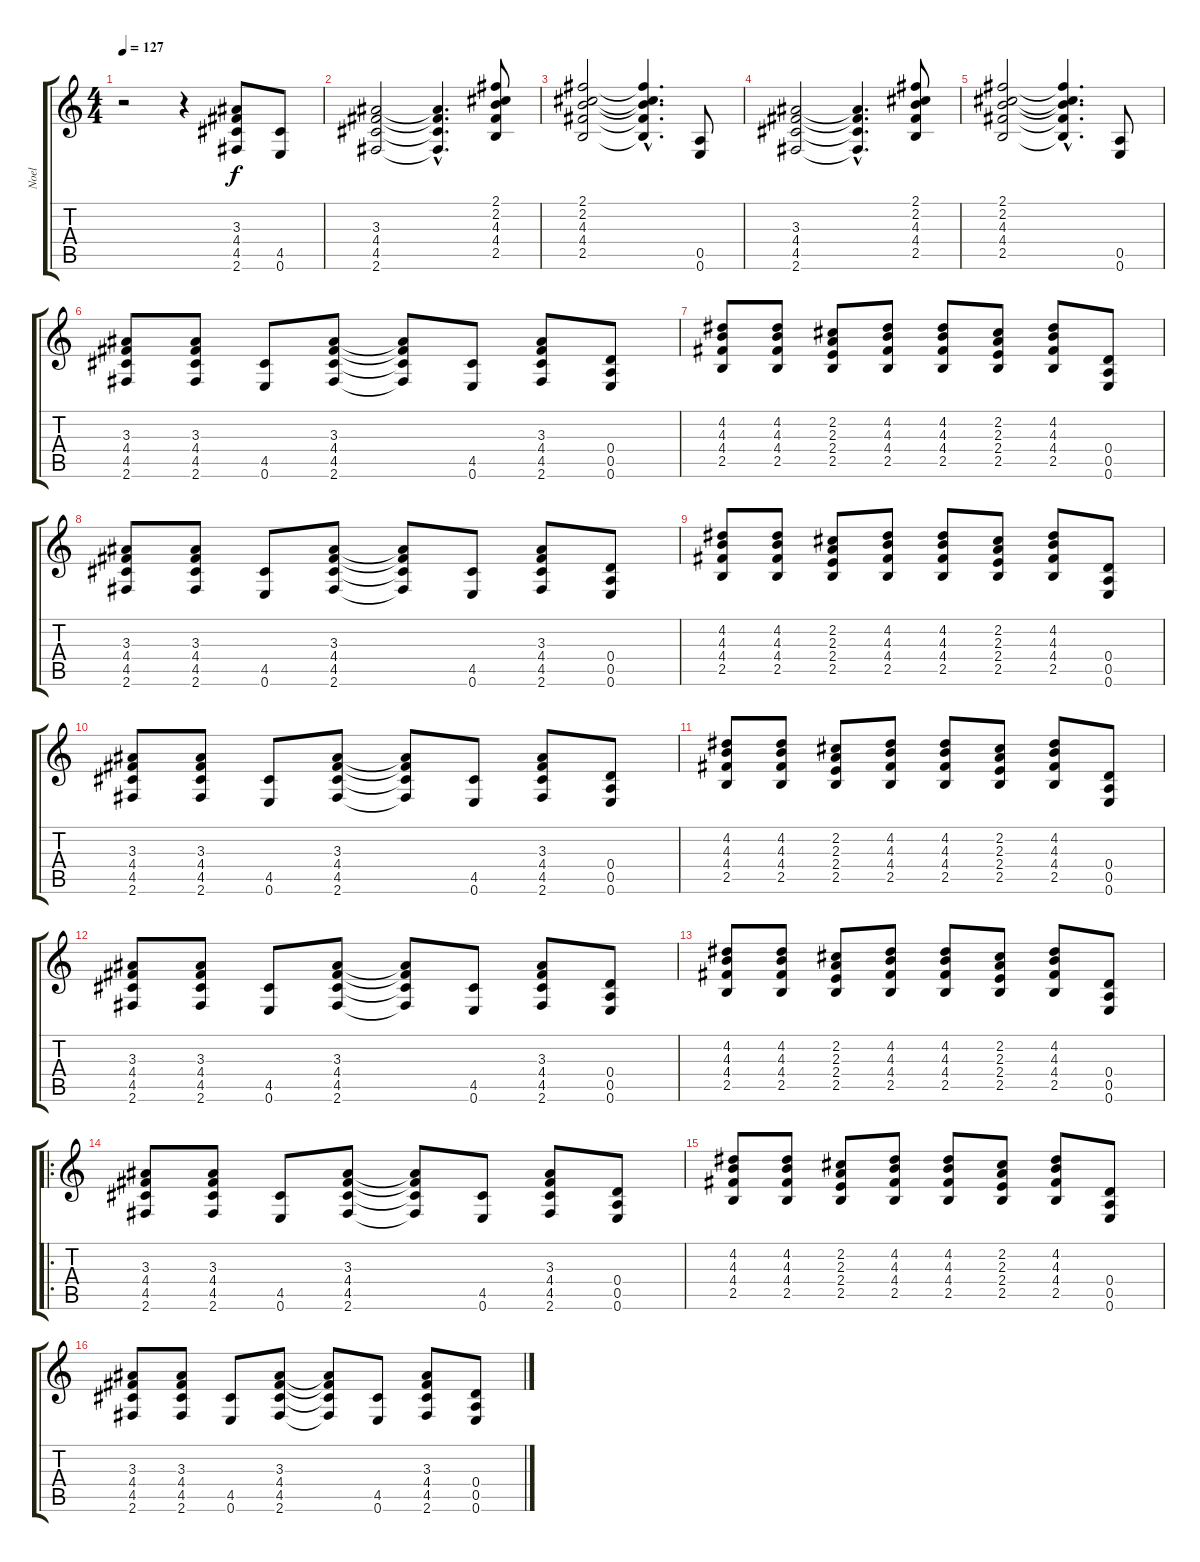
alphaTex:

\track ("Noel" "Noel") {instrument distortionguitar}
\staff {score tabs}
\tuning (E4 B3 G3 D3 A2 E2) {hide}
\ts (4 4)
\tempo 127
\clef g2
\ks c
r.2{dy f instrument distortionguitar} r.4 (3.3 4.4 4.5 2.6).8 (4.5 0.6).8 |
(3.3 4.4 4.5 2.6).2 (3.3{hac t} 4.4{hac t} 4.5{hac t} 2.6{hac t}).4{d} (2.1 2.2 4.3 4.4 2.5).8 |
(2.1 2.2 4.3 4.4 2.5).2 (2.1{hac t} 2.2{hac t} 4.3{hac t} 4.4{hac t} 2.5{hac t}).4{d} (0.5 0.6).8 |
(3.3 4.4 4.5 2.6).2 (3.3{hac t} 4.4{hac t} 4.5{hac t} 2.6{hac t}).4{d} (2.1 2.2 4.3 4.4 2.5).8 |
(2.1 2.2 4.3 4.4 2.5).2 (2.1{hac t} 2.2{hac t} 4.3{hac t} 4.4{hac t} 2.5{hac t}).4{d} (0.5 0.6).8 |
(3.3 4.4 4.5 2.6).8 (3.3 4.4 4.5 2.6).8 (4.5 0.6).8 (3.3 4.4 4.5 2.6).8 (3.3{t} 4.4{t} 4.5{t} 2.6{t}).8 (4.5 0.6).8 (3.3 4.4 4.5 2.6).8 (0.4 0.5 0.6).8 |
(4.2 4.3 4.4 2.5).8 (4.2 4.3 4.4 2.5).8 (2.2 2.3 2.4 2.5).8 (4.2 4.3 4.4 2.5).8 (4.2 4.3 4.4 2.5).8 (2.2 2.3 2.4 2.5).8 (4.2 4.3 4.4 2.5).8 (0.4 0.5 0.6).8 |
(3.3 4.4 4.5 2.6).8 (3.3 4.4 4.5 2.6).8 (4.5 0.6).8 (3.3 4.4 4.5 2.6).8 (3.3{t} 4.4{t} 4.5{t} 2.6{t}).8 (4.5 0.6).8 (3.3 4.4 4.5 2.6).8 (0.4 0.5 0.6).8 |
(4.2 4.3 4.4 2.5).8 (4.2 4.3 4.4 2.5).8 (2.2 2.3 2.4 2.5).8 (4.2 4.3 4.4 2.5).8 (4.2 4.3 4.4 2.5).8 (2.2 2.3 2.4 2.5).8 (4.2 4.3 4.4 2.5).8 (0.4 0.5 0.6).8 |
(3.3 4.4 4.5 2.6).8 (3.3 4.4 4.5 2.6).8 (4.5 0.6).8 (3.3 4.4 4.5 2.6).8 (3.3{t} 4.4{t} 4.5{t} 2.6{t}).8 (4.5 0.6).8 (3.3 4.4 4.5 2.6).8 (0.4 0.5 0.6).8 |
(4.2 4.3 4.4 2.5).8 (4.2 4.3 4.4 2.5).8 (2.2 2.3 2.4 2.5).8 (4.2 4.3 4.4 2.5).8 (4.2 4.3 4.4 2.5).8 (2.2 2.3 2.4 2.5).8 (4.2 4.3 4.4 2.5).8 (0.4 0.5 0.6).8 |
(3.3 4.4 4.5 2.6).8 (3.3 4.4 4.5 2.6).8 (4.5 0.6).8 (3.3 4.4 4.5 2.6).8 (3.3{t} 4.4{t} 4.5{t} 2.6{t}).8 (4.5 0.6).8 (3.3 4.4 4.5 2.6).8 (0.4 0.5 0.6).8 |
(4.2 4.3 4.4 2.5).8 (4.2 4.3 4.4 2.5).8 (2.2 2.3 2.4 2.5).8 (4.2 4.3 4.4 2.5).8 (4.2 4.3 4.4 2.5).8 (2.2 2.3 2.4 2.5).8 (4.2 4.3 4.4 2.5).8 (0.4 0.5 0.6).8 |
\ro
(3.3 4.4 4.5 2.6).8 (3.3 4.4 4.5 2.6).8 (4.5 0.6).8 (3.3 4.4 4.5 2.6).8 (3.3{t} 4.4{t} 4.5{t} 2.6{t}).8 (4.5 0.6).8 (3.3 4.4 4.5 2.6).8 (0.4 0.5 0.6).8 |
(4.2 4.3 4.4 2.5).8 (4.2 4.3 4.4 2.5).8 (2.2 2.3 2.4 2.5).8 (4.2 4.3 4.4 2.5).8 (4.2 4.3 4.4 2.5).8 (2.2 2.3 2.4 2.5).8 (4.2 4.3 4.4 2.5).8 (0.4 0.5 0.6).8 |
(3.3 4.4 4.5 2.6).8 (3.3 4.4 4.5 2.6).8 (4.5 0.6).8 (3.3 4.4 4.5 2.6).8 (3.3{t} 4.4{t} 4.5{t} 2.6{t}).8 (4.5 0.6).8 (3.3 4.4 4.5 2.6).8 (0.4 0.5 0.6).8
